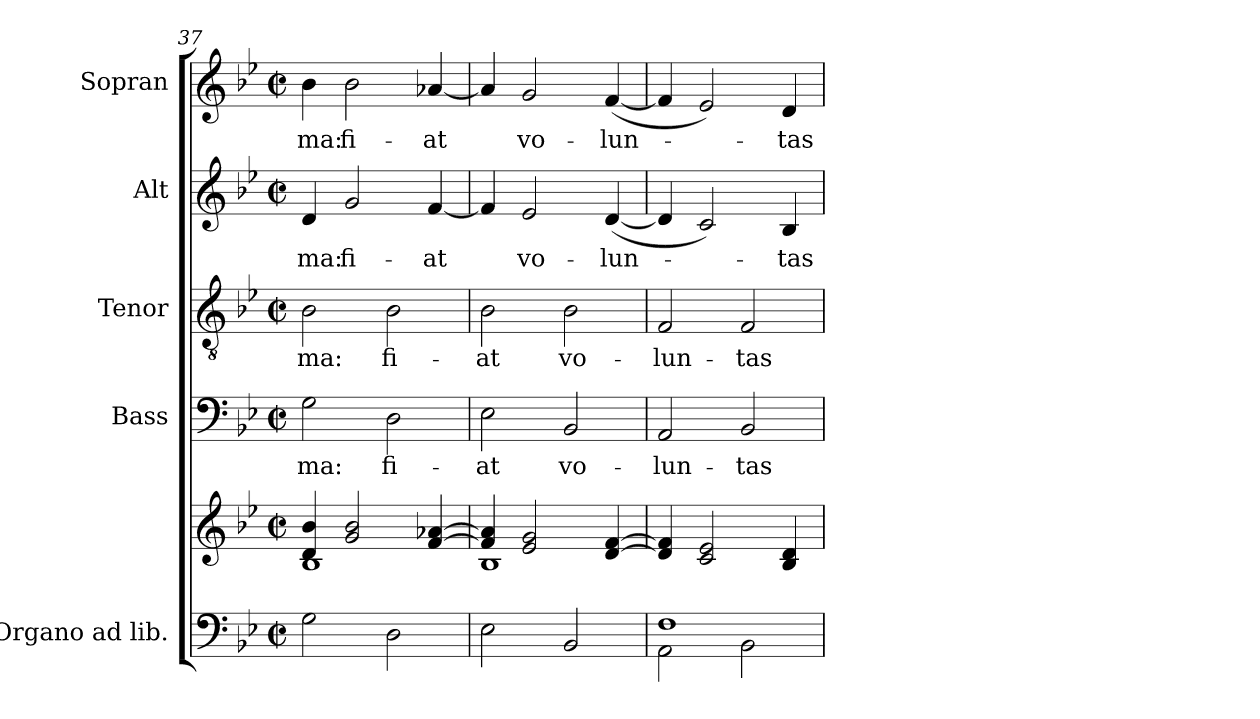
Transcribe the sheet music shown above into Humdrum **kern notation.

**kern	**kern	**kern	**text	**kern	**text	**kern	**text	**kern	**text
*part5	*part5	*part4	*part4	*part3	*part3	*part2	*part2	*part1	*part1
*staff6	*staff5	*staff4	*staff4	*staff3	*staff3	*staff2	*staff2	*staff1	*staff1
*I"Organo ad lib.	*	*I"Bass	*	*I"Tenor	*	*I"Alt	*	*I"Sopran	*
*	*	*I'B.	*	*I'T.	*	*I'A.	*	*I'S.	*
*clefF4	*clefG2	*clefF4	*	*clefGv2	*	*clefG2	*	*clefG2	*
*k[b-e-]	*k[b-e-]	*k[b-e-]	*	*k[b-e-]	*	*k[b-e-]	*	*k[b-e-]	*
*B-:	*B-:	*B-:	*	*B-:	*	*B-:	*	*B-:	*
*M2/2	*M2/2	*M2/2	*	*M2/2	*	*M2/2	*	*M2/2	*
*met(c|)	*met(c|)	*met(c|)	*	*met(c|)	*	*met(c|)	*	*met(c|)	*
=37	=37	=37	=37	=37	=37	=37	=37	=37	=37
*	*^	*	*	*	*	*	*	*	*
!	!	!	!	!LO:LY:b	!	!LO:LY:b	!	!LO:LY:b	!	!LO:LY:b
2G\	4d/ 4b-/	1B-	2G\	-ma:	2B-\	-ma:	4d/	-ma:	4b-\	-ma:
!	!	!	!	!	!	!	!	!LO:LY:b	!	!LO:LY:b
.	2g/ 2b-/	.	.	.	.	.	2g/	fi-	2b-\	fi-
!	!	!	!	!LO:LY:b	!	!LO:LY:b	!	!	!	!
2D\	.	.	2D\	fi-	2B-\	fi-	.	.	.	.
!	!	!	!	!	!	!	!	!LO:LY:b	!	!LO:LY:b
.	[>4f/ [>4a-X/	.	.	.	.	.	[4f/	-at	[4a-X/	-at
=38	=38	=38	=38	=38	=38	=38	=38	=38	=38	=38
!	!	!	!	!LO:LY:b	!	!LO:LY:b	!	!	!	!
2E-\	4f/] 4a-/]	1B-	2E-\	-at	2B-\	-at	4f/]	.	4a-/]	.
!	!	!	!	!	!	!	!	!LO:LY:b	!	!LO:LY:b
.	2e-/ 2g/	.	.	.	.	.	2e-/	vo-	2g/	vo-
!	!	!	!	!LO:LY:b	!	!LO:LY:b	!	!	!	!
2BB-/	.	.	2BB-/	vo-	2B-\	vo-	.	.	.	.
!	!	!	!	!	!	!	!	!LO:LY:b	!	!LO:LY:b
.	[>4d/ [>4f/	.	.	.	.	.	(<[4d/	-lun-	(<[4f/	-lun-
*	*v	*v	*	*	*	*	*	*	*	*
=39	=39	=39	=39	=39	=39	=39	=39	=39	=39
*^	*	*	*	*	*	*	*	*	*
!	!	!	!	!LO:LY:b	!	!LO:LY:b	!	!	!	!
1F	2AA\	4d/] 4f/]	2AA/	-lun-	2F/	-lun-	4d/]	.	4f/]	.
.	.	2c/ 2e-/	.	.	.	.	2c/)	.	2e-/)	.
!	!	!	!	!LO:LY:b	!	!LO:LY:b	!	!	!	!
.	2BB-\	.	2BB-/	-tas	2F/	-tas	.	.	.	.
!	!	!	!	!	!	!	!	!LO:LY:b	!	!LO:LY:b
.	.	4B-/ 4d/	.	.	.	.	4B-/	-tas	4d/	-tas
*v	*v	*	*	*	*	*	*	*	*	*
=	=	=	=	=	=	=	=	=	=
*-	*-	*-	*-	*-	*-	*-	*-	*-	*-
